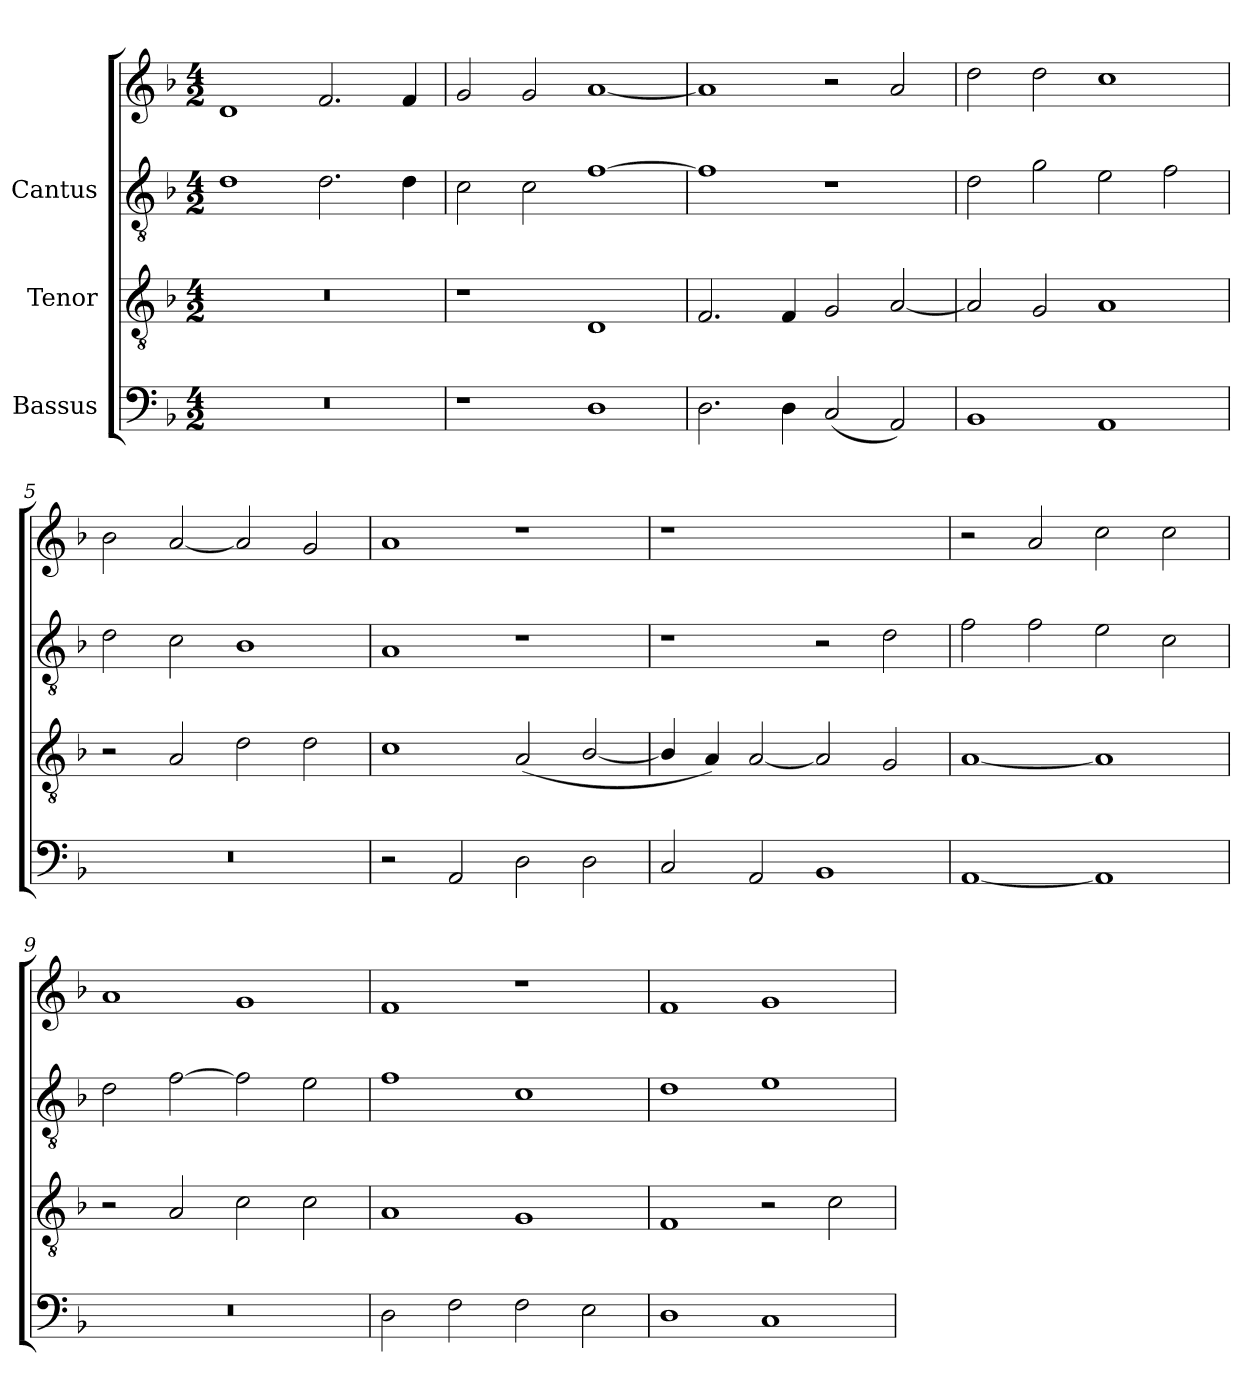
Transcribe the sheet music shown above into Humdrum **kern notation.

**kern	**kern	**kern	**kern
*part3	*part2	*part1	*part1
*staff4	*staff3	*staff2	*staff1
*I"Bassus	*I"Tenor	*I"Cantus	*
!!LO:PB:g=z
*stria5	*stria5	*stria5	*stria5
*clefF4	*clefGv2	*clefGv2	*clefG2
*k[b-]	*k[b-]	*k[b-]	*k[b-]
*F:	*F:	*F:	*F:
*M4/2	*M4/2	*M4/2	*M4/2
*MM264	*MM264	*MM264	*MM264
=1	=1	=1	=1
0r	0r	1d	1d
.	.	2.d\	2.f/
.	.	4d\	4f/
=2	=2	=2	=2
1r	1r	2c\	2g/
.	.	2c\	2g/
1D	1D	[>1f	[<1a
=3	=3	=3	=3
2.D\	2.F/	1f]	1a]
4D\	4F/	.	.
(<2C/	2G/	1r	2r
2AA/)	[<2A/	.	2a/
=4	=4	=4	=4
1BB-	2A/]	2d\	2dd\
.	2G/	2g\	2dd\
1AA	1A	2e\	1cc
.	.	2f\	.
=5	=5	=5	=5
0r	2r	2d\	2b-\
.	2A/	2c\	[<2a/
.	2d\	1B-	2a/]
.	2d\	.	2g/
!!LO:LB:g=z
=6	=6	=6	=6
2r	1c	1A	1a
2AA/	.	.	.
2D\	(<2A/	1r	1r
2D\	[<2B-/	.	.
=7	=7	=7	=7
2C/	4B-/]	1r	1r
.	4A/)	.	.
2AA/	[<2A/	.	.
1BB-	2A/]	2r	1ryy
.	2G/	2d\	.
=8	=8	=8	=8
[<1AA	[<1A	2f\	2r
.	.	2f\	2a/
1AA]	1A]	2e\	2cc\
.	.	2c\	2cc\
=9	=9	=9	=9
0r	2r	2d\	1a
.	2A/	[>2f\	.
.	2c\	2f\]	1g
.	2c\	2e\	.
=10	=10	=10	=10
2D\	1A	1f	1f
2F\	.	.	.
2F\	1G	1c	1r
2E\	.	.	.
!!LO:LB:g=z
=11	=11	=11	=11
1D	1F	1d	1f
1C	2r	1e	1g
.	2c\	.	.
=	=	=	=
*-	*-	*-	*-
